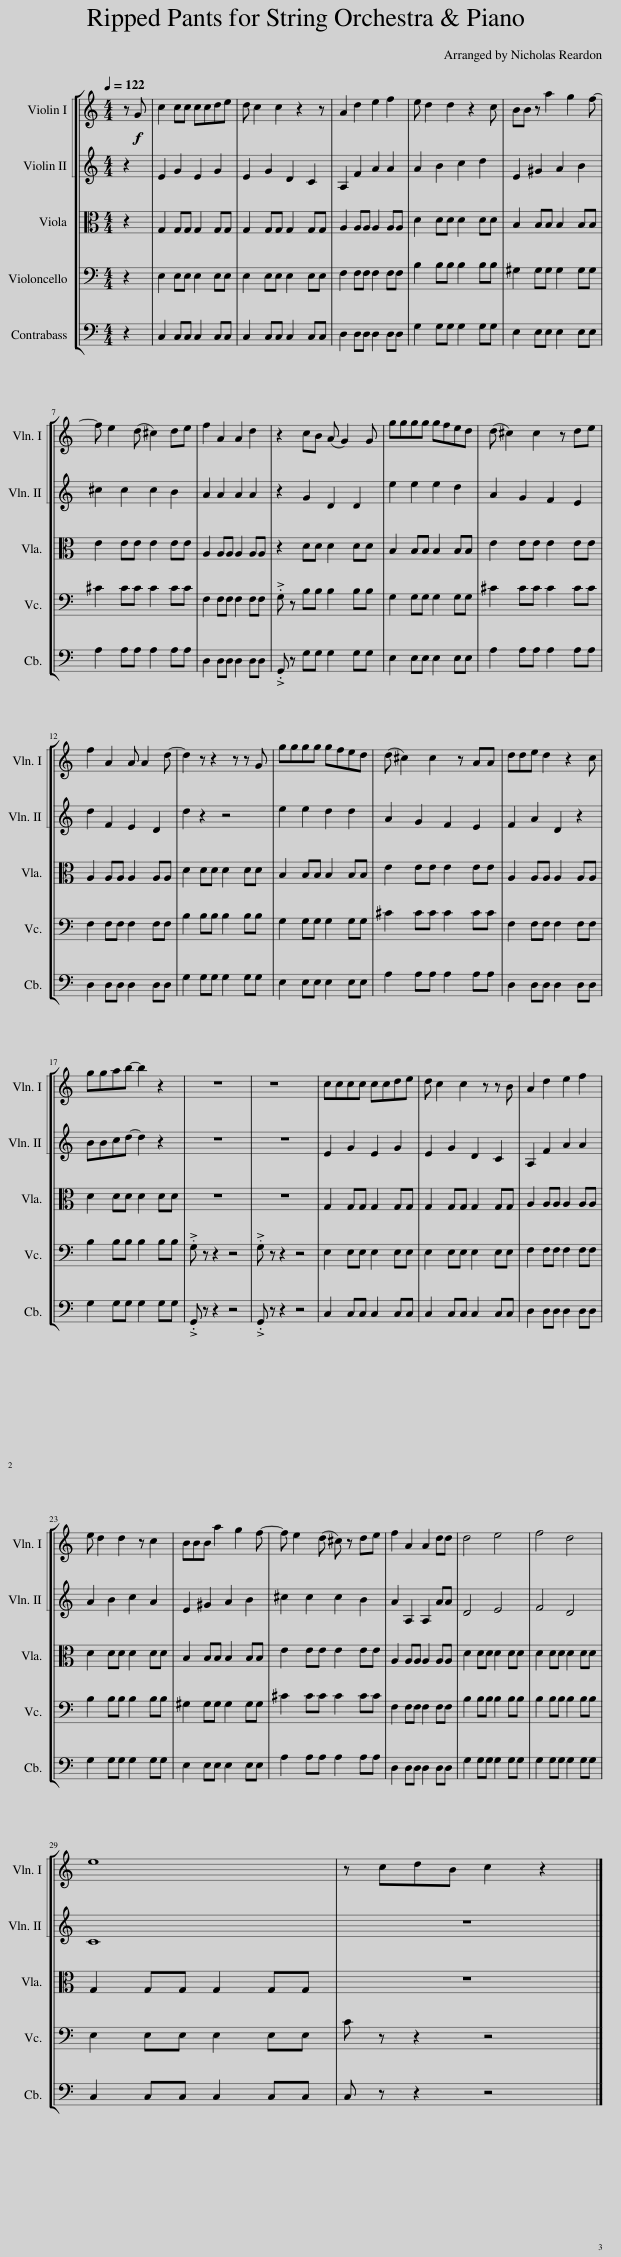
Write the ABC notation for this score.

X:1
%%score [ [ 1 2 ] 3 4 5 ]
L:1/8
Q:1/4=122
M:4/4
I:linebreak $
K:C
V:1 treble
V:2 treble
V:3 alto
V:4 bass
V:5 bass transpose=-12
V:1
 z!f! G | c2 cc ccde | d c2 c2 z2 z | A2 d2 e2 f2 | e d2 d2 z2 c | %5
 BB z a2 g2 f- |$ f e2 (d ^c2) de | f2 A2 A2 d2 | z2 cB (A G2) G | gggg gfed | %10
 (d ^c2) c2 z de |$ f2 A2 A A2 d- | d2 z z2 z z G | gggg gfed | (d ^c2) c2 z AA | %15
 dde d2 z2 c |$ ggab- b2 z2 | z8 | z8 | cccc ccde | %20
 d c2 c2 z z B | A2 d2 e2 f2 |$ e d2 d2 z c2 | BBB a2 g2 f- | f e2 (d ^c) z de | %25
 f2 A2 A2 dd | d4 e4 | f4 d4 |$ e8 | z cdB c2 z2 |] %30
V:2
 z2 | E2 G2 E2 G2 | E2 G2 D2 C2 | A,2 F2 A2 A2 | A2 B2 c2 d2 | %5
 E2 ^G2 A2 B2 |$ ^c2 c2 c2 B2 | A2 A2 A2 A2 | z2 G2 D2 D2 | e2 e2 e2 d2 | %10
 A2 G2 F2 E2 |$ d2 F2 E2 D2 | d2 z2 z4 | e2 e2 d2 d2 | A2 G2 F2 E2 | %15
 F2 A2 D2 z2 |$ BBcd- d2 z2 | z8 | z8 | E2 G2 E2 G2 | %20
 E2 G2 D2 C2 | A,2 F2 A2 A2 |$ A2 B2 c2 A2 | E2 ^G2 A2 B2 | ^c2 c2 c2 B2 | %25
 A2 A,2 A,2 AA | D4 E4 | F4 D4 |$ C8 | z8 |] %30
V:3
 z2 | G,2 G,G, G,2 G,G, | G,2 G,G, G,2 G,G, | A,2 A,A, A,2 A,A, | D2 DD D2 DD | %5
 B,2 B,B, B,2 B,B, |$ E2 EE E2 EE | A,2 A,A, A,2 A,A, | z2 DD D2 DD | B,2 B,B, B,2 B,B, | %10
 E2 EE E2 EE |$ A,2 A,A, A,2 A,A, | D2 DD D2 DD | B,2 B,B, B,2 B,B, | E2 EE E2 EE | %15
 A,2 A,A, A,2 A,A, |$ D2 DD D2 DD | z8 | z8 | G,2 G,G, G,2 G,G, | %20
 G,2 G,G, G,2 G,G, | A,2 A,A, A,2 A,A, |$ D2 DD D2 DD | B,2 B,B, B,2 B,B, | E2 EE E2 EE | %25
 A,2 A,A, A,2 A,A, | D2 DD D2 DD | D2 DD D2 DD |$ G,2 G,G, G,2 G,G, | z8 |] %30
V:4
 z2 | E,2 E,E, E,2 E,E, | E,2 E,E, E,2 E,E, | F,2 F,F, F,2 F,F, | B,2 B,B, B,2 B,B, | %5
 ^G,2 G,G, G,2 G,G, |$ ^C2 CC C2 CC | F,2 F,F, F,2 F,F, | .G, z B,B, B,2 B,B, | G,2 G,G, G,2 G,G, | %10
 ^C2 CC C2 CC |$ F,2 F,F, F,2 F,F, | B,2 B,B, B,2 B,B, | G,2 G,G, G,2 G,G, | ^C2 CC C2 CC | %15
 F,2 F,F, F,2 F,F, |$ B,2 B,B, B,2 B,B, | .G, z z2 z4 | .G, z z2 z4 | E,2 E,E, E,2 E,E, | %20
 E,2 E,E, E,2 E,E, | F,2 F,F, F,2 F,F, |$ B,2 B,B, B,2 B,B, | ^G,2 G,G, G,2 G,G, | ^C2 CC C2 CC | %25
 F,2 F,F, F,2 F,F, | B,2 B,B, B,2 B,B, | B,2 B,B, B,2 B,B, |$ E,2 E,E, E,2 E,E, | C z z2 z4 |] %30
V:5
 z2 | C,2 C,C, C,2 C,C, | C,2 C,C, C,2 C,C, | D,2 D,D, D,2 D,D, | G,2 G,G, G,2 G,G, | %5
 E,2 E,E, E,2 E,E, |$ A,2 A,A, A,2 A,A, | D,2 D,D, D,2 D,D, | .G,, z G,G, G,2 G,G, | E,2 E,E, E,2 E,E, | %10
 A,2 A,A, A,2 A,A, |$ D,2 D,D, D,2 D,D, | G,2 G,G, G,2 G,G, | E,2 E,E, E,2 E,E, | A,2 A,A, A,2 A,A, | %15
 D,2 D,D, D,2 D,D, |$ G,2 G,G, G,2 G,G, | .G,, z z2 z4 | .G,, z z2 z4 | C,2 C,C, C,2 C,C, | %20
 C,2 C,C, C,2 C,C, | D,2 D,D, D,2 D,D, |$ G,2 G,G, G,2 G,G, | E,2 E,E, E,2 E,E, | A,2 A,A, A,2 A,A, | %25
 D,2 D,D, D,2 D,D, | G,2 G,G, G,2 G,G, | G,2 G,G, G,2 G,G, |$ C,2 C,C, C,2 C,C, | C, z z2 z4 |] %30
